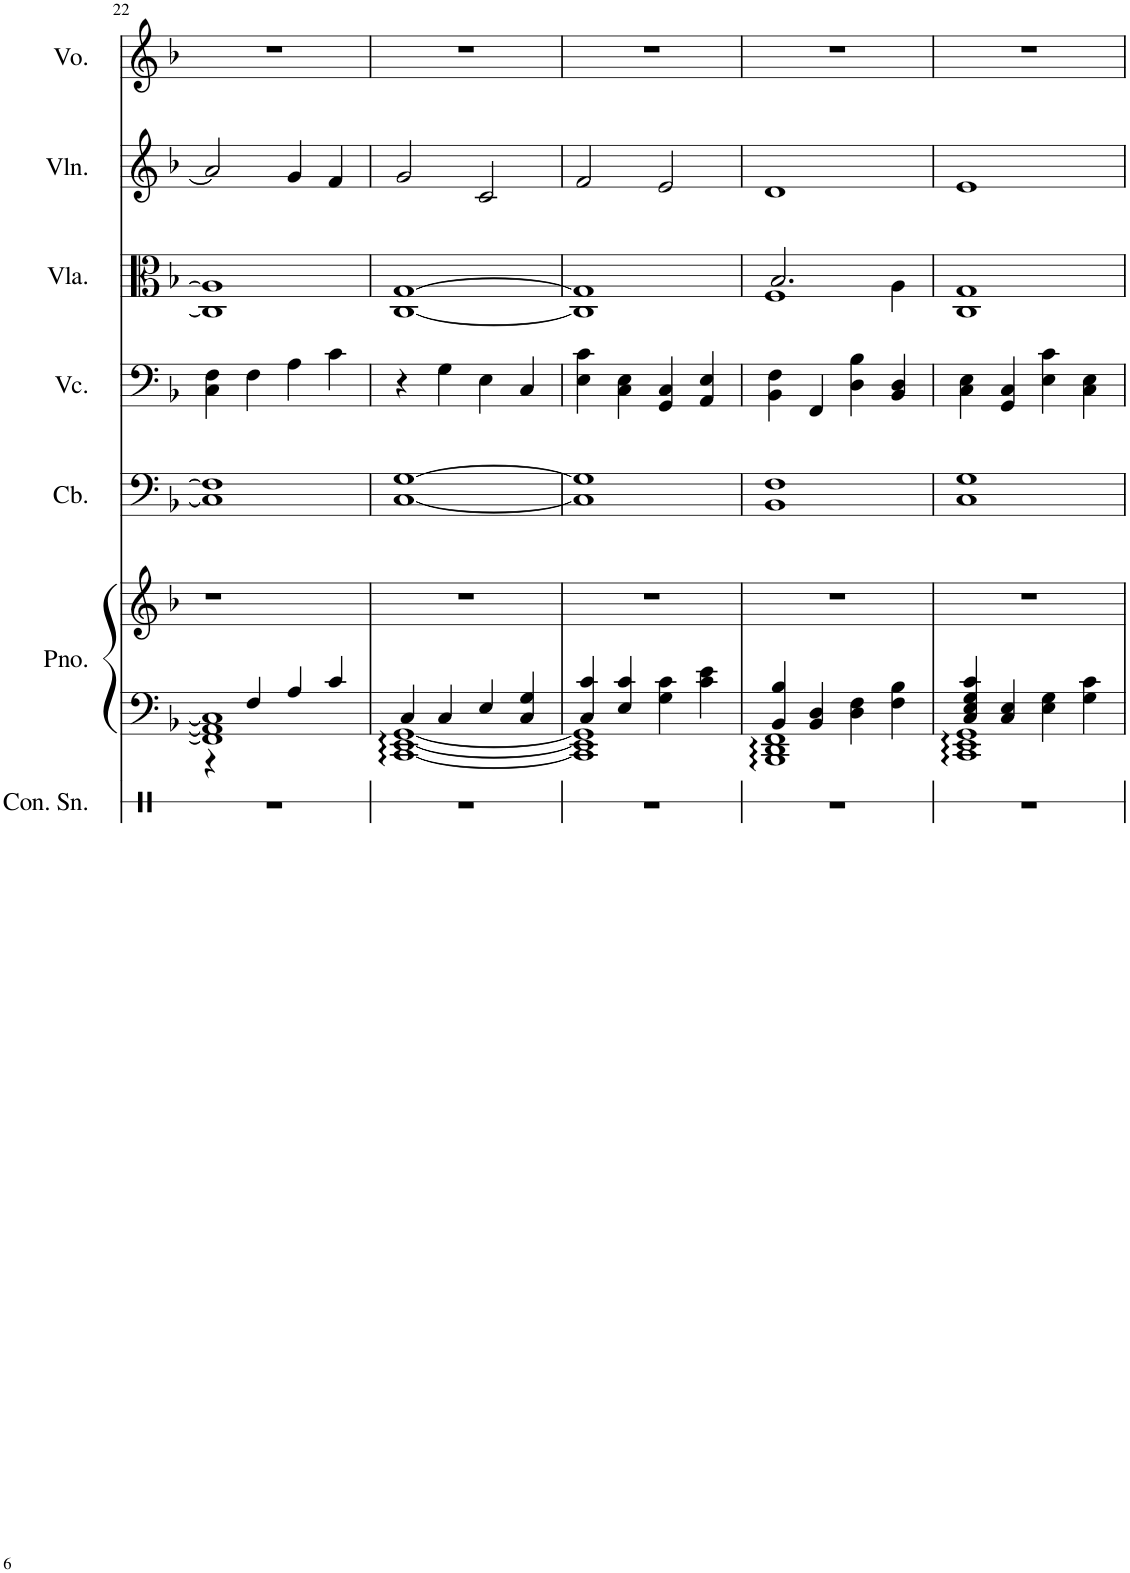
**kern	**kern	**kern	**kern	**kern	**kern	**kern	**kern
*part7	*part6	*part6	*part5	*part4	*part3	*part2	*part1
*staff8	*staff7	*staff6	*staff5	*staff4	*staff3	*staff2	*staff1
*I"Concert Snare Drum	*I"Piano	*	*I"Contrabass	*I"Violoncello	*I"Viola	*I"Violin	*I"Voice
*I'Con. Sn.	*I'Pno.	*	*I'Cb.	*I'Vc.	*I'Vla.	*I'Vln.	*I'Vo.
!!LO:PB:g=z
*clefX	*clefF4	*clefG2	*clefF4	*clefF4	*clefC3	*clefG2	*clefG2
*	*	*	*Trd7c12	*	*	*	*
*k[]	*k[b-]	*k[b-]	*k[b-]	*k[b-]	*k[b-]	*k[b-]	*k[b-]
*M4/4	*M4/4	*M4/4	*M4/4	*M4/4	*M4/4	*M4/4	*M4/4
=22	=22	=22	=22	=22	=22	=22	=22
*	*^	*	*	*	*	*	*
1r	1FF] 1AA] 1C]	4r	1r	1C] 1F]	4C\ 4F\	1C] 1A]	2a/]	1r
.	.	4F/	.	.	4F\	.	.	.
.	.	4A/	.	.	4A\	.	4g/	.
.	.	4c/	.	.	4c\	.	4f/	.
=23	=23	=23	=23	=23	=23	=23	=23	=23
1r	[<1CC [<1EE [<1GG	4C/	1r	[1C [1G	4r	[1C [1G	2g/	1r
.	.	4C/	.	.	4G\	.	.	.
.	.	4E/	.	.	4E\	.	2c/	.
.	.	4C/ 4G/	.	.	4C/	.	.	.
=24	=24	=24	=24	=24	=24	=24	=24	=24
1r	1CC] 1EE] 1GG]	4C/ 4c/	1r	1C] 1G]	4E\ 4c\	1C] 1G]	2f/	1r
.	.	4E/ 4c/	.	.	4C\ 4E\	.	.	.
.	.	4G\ 4c\	.	.	4GG/ 4C/	.	2e/	.
.	.	4c\ 4e\	.	.	4AA/ 4E/	.	.	.
=25	=25	=25	=25	=25	=25	=25	=25	=25
*	*	*	*	*	*	*^	*	*
1r	1BBB- 1DD 1FF	4BB-/ 4B-/	1r	1BB- 1F	4BB-\ 4F\	1F	2.B-/	1d	1r
.	.	4BB-/ 4D/	.	.	4FF/	.	.	.	.
.	.	4D\ 4F\	.	.	4D\ 4B-\	.	.	.	.
.	.	4F\ 4B-\	.	.	4BB-/ 4D/	.	4A\	.	.
*	*	*	*	*	*	*v	*v	*	*
=26	=26	=26	=26	=26	=26	=26	=26	=26
1r	1CC 1EE 1GG	4C/ 4E/ 4G/ 4c/	1r	1C 1G	4C\ 4E\	1C 1G	1e	1r
.	.	4C/ 4E/	.	.	4GG/ 4C/	.	.	.
.	.	4E\ 4G\	.	.	4E\ 4c\	.	.	.
.	.	4G\ 4c\	.	.	4C\ 4E\	.	.	.
*	*v	*v	*	*	*	*	*	*
=	=	=	=	=	=	=	=
*-	*-	*-	*-	*-	*-	*-	*-
